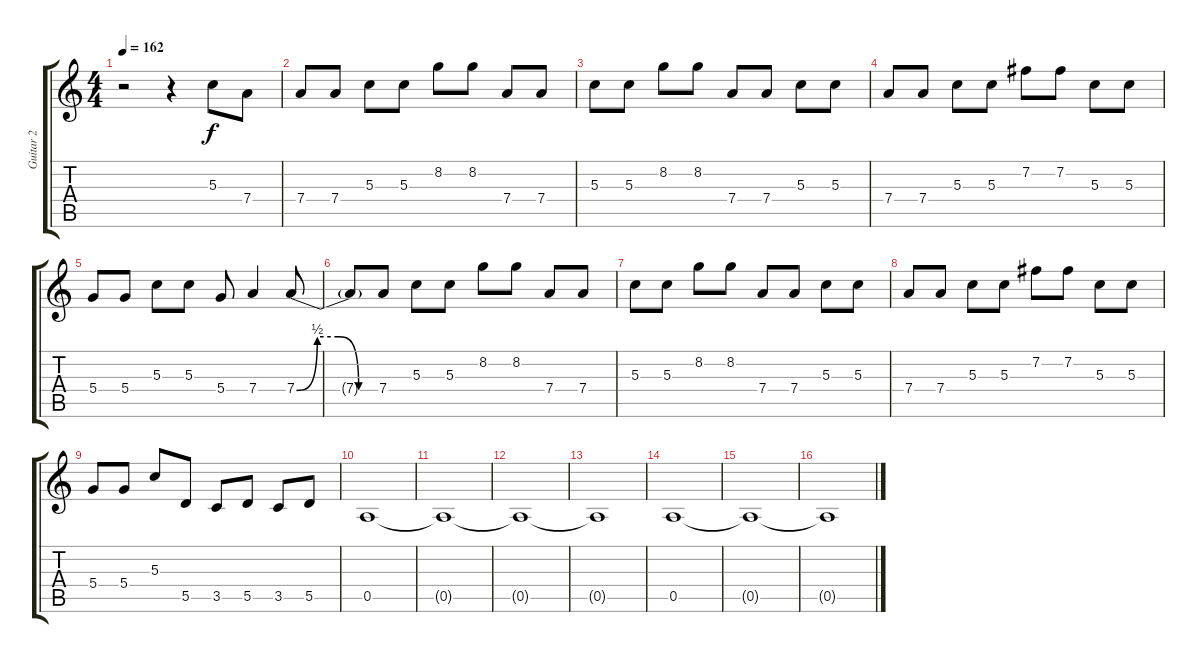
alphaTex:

\track ("Guitar 2" "Guitar 2") {instrument distortionguitar}
\staff {score tabs}
\tuning (E4 B3 G3 D3 A2 E2) {hide}
\ts (4 4)
\tempo 162
\clef g2
\ks c
r.2{dy f} r.4 5.3.8 7.4.8 |
7.4.8 7.4.8 5.3.8 5.3.8 8.2.8 8.2.8 7.4.8 7.4.8 |
5.3.8 5.3.8 8.2.8 8.2.8 7.4.8 7.4.8 5.3.8 5.3.8 |
7.4.8 7.4.8 5.3.8 5.3.8 7.2.8 7.2.8 5.3.8 5.3.8 |
5.4.8 5.4.8 5.3.8 5.3.8 5.4.8 7.4.4 7.4{be (custom 0 0 15 2 30 2 45 0 60 0)}.8 |
7.4{t}.8 7.4.8 5.3.8 5.3.8 8.2.8 8.2.8 7.4.8 7.4.8 |
5.3.8 5.3.8 8.2.8 8.2.8 7.4.8 7.4.8 5.3.8 5.3.8 |
7.4.8 7.4.8 5.3.8 5.3.8 7.2.8 7.2.8 5.3.8 5.3.8 |
5.4.8 5.4.8 5.3.8 5.5.8 3.5.8 5.5.8 3.5.8 5.5.8 |
0.5.1 |
0.5{t}.1 |
0.5{t}.1 |
0.5{t}.1 |
0.5.1 |
0.5{t}.1 |
0.5{t}.1
